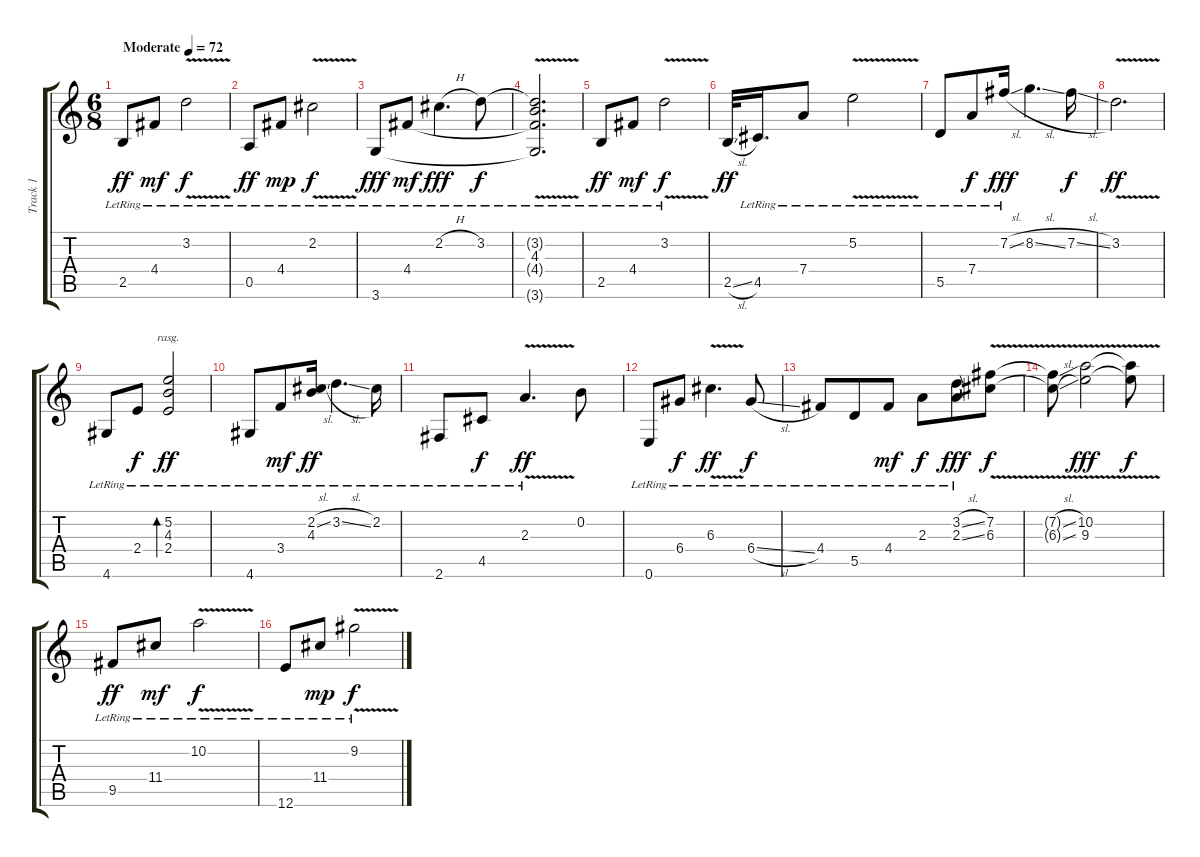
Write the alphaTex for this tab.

\track ("Track 1" "Track 1") {instrument electricguitarjazz}
\staff {score tabs}
\tuning (E4 B3 G3 D3 A2 E2) {hide}
\ts (6 8)
\tempo (72 "Moderate")
\clef g2
\ks c
2.5{lr}.8{dy ff instrument electricguitarjazz} 4.4{lr}.8{dy mf} 3.2{v lr}.2{dy f} |
0.5{lr}.8{dy ff} 4.4{lr}.8{dy mp} 2.2{v lr}.2{dy f} |
3.6{lr}.8{dy fff} 4.4{lr}.8{dy mf} 2.2{h lr}.4{d dy fff} 3.2{lr}.8{dy f} |
(3.2{t} 4.3{v lr} 4.4{t} 3.6{t}).2{d} |
2.5{lr}.8{dy ff} 4.4{lr}.8{dy mf} 3.2{v lr}.2{dy f} |
2.5{sl}.32{dy ff} 4.5{lr}.16{d} 7.4{lr}.8 5.2{v lr}.2 |
5.5{lr}.8 7.4{lr}.8{dy f} 7.2{sl lr}.16{dy fff} 8.2{sl}.4{d} 7.2{sl}.16{dy f} |
3.2{v}.2{d dy ff} |
4.6{lr}.8 2.4{lr}.8{dy f} (5.2{lr} 4.3{lr} 2.4{lr}).2{bd 240 rasg ii dy ff} |
4.6{lr}.8 3.4{lr}.8{dy mf} (2.2{sl lr} 4.3{lr}).16{dy ff} 3.2{sl lr}.4{d} 2.2{lr}.16 |
2.6{lr}.8 4.5{lr}.8{dy f} 2.3{v lr}.4{d dy ff} 0.2.8 |
0.6{lr}.8 6.4{lr}.8{dy f} 6.3{v lr}.4{d dy ff} 6.4{sl lr}.8{dy f} |
4.4{lr}.8 5.5{lr}.8 4.4{lr}.8{dy mf} 2.3{lr}.8{dy f} (3.2{sl lr} 2.3{sl lr}).8{dy fff} (7.2{v} 6.3{v}).8{dy f} |
(7.2{v sl t} 6.3{sl t}).8 (10.2{v} 9.3{v}).2{dy fff} (10.2{t} 9.3{t}).8{dy f} |
9.5{lr}.8{dy ff} 11.4{lr}.8{dy mf} 10.2{v lr}.2{dy f} |
12.6{lr}.8 11.4{lr}.8{dy mp} 9.2{v lr}.2{dy f}
